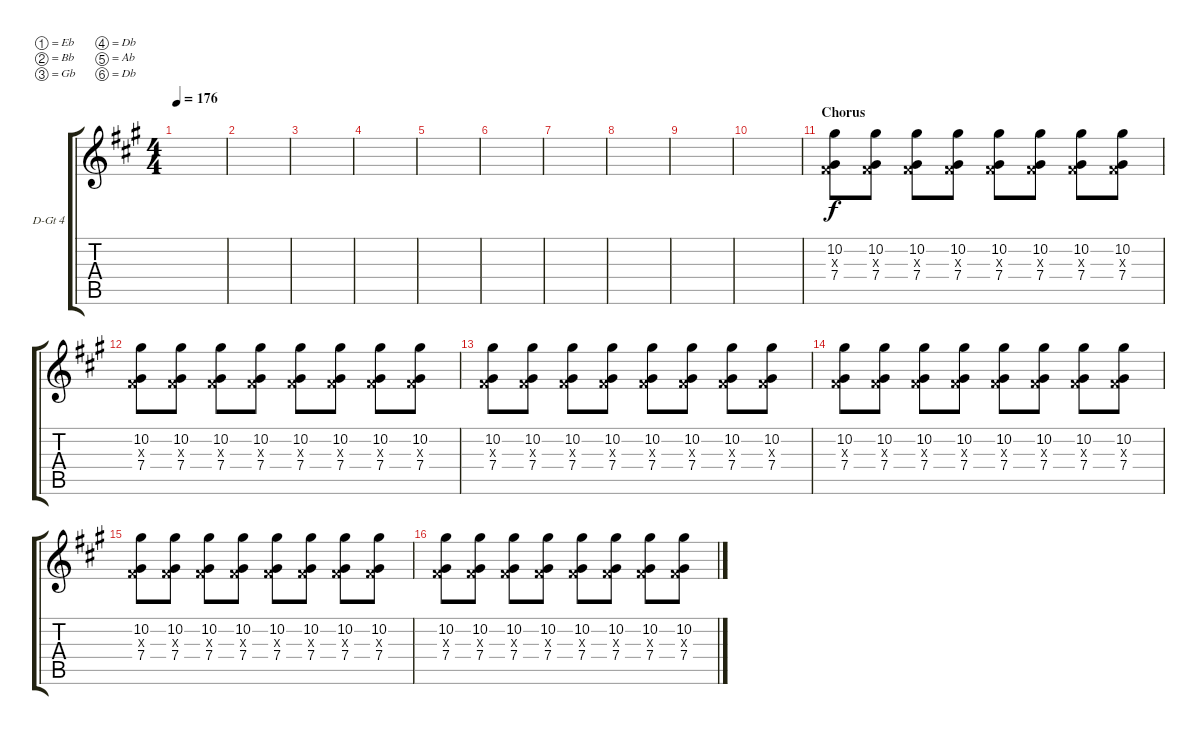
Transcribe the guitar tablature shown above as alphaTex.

\defaultSystemsLayout 4
\bracketExtendMode groupsimilarinstruments
\firstSystemTrackNameOrientation horizontal
\otherSystemsTrackNameOrientation horizontal
\track ("Distortion Guitar 4" "D-Gt 4") {instrument distortionguitar}
\staff {score tabs}
\tuning (Eb4 Bb3 Gb3 Db3 Ab2 Db2)
\ts (4 4)
\tempo 176
\clef g2
\ks a
|
|
|
|
|
|
|
|
|
|
\section ("" "Chorus")
(10.2 0.3{x} 7.4).8 (10.2 0.3{x} 7.4).8 (10.2 0.3{x} 7.4).8 (10.2 0.3{x} 7.4).8 (10.2 0.3{x} 7.4).8 (10.2 0.3{x} 7.4).8 (10.2 0.3{x} 7.4).8 (10.2 0.3{x} 7.4).8 |
(7.4 0.3{x} 10.2).8 (7.4 0.3{x} 10.2).8 (7.4 0.3{x} 10.2).8 (7.4 0.3{x} 10.2).8 (7.4 0.3{x} 10.2).8 (7.4 0.3{x} 10.2).8 (7.4 0.3{x} 10.2).8 (7.4 0.3{x} 10.2).8 |
(10.2 0.3{x} 7.4).8 (10.2 0.3{x} 7.4).8 (10.2 0.3{x} 7.4).8 (10.2 0.3{x} 7.4).8 (10.2 0.3{x} 7.4).8 (10.2 0.3{x} 7.4).8 (10.2 0.3{x} 7.4).8 (10.2 0.3{x} 7.4).8 |
(7.4 0.3{x} 10.2).8 (7.4 0.3{x} 10.2).8 (7.4 0.3{x} 10.2).8 (7.4 0.3{x} 10.2).8 (7.4 0.3{x} 10.2).8 (7.4 0.3{x} 10.2).8 (7.4 0.3{x} 10.2).8 (7.4 0.3{x} 10.2).8 |
(10.2 0.3{x} 7.4).8 (10.2 0.3{x} 7.4).8 (10.2 0.3{x} 7.4).8 (10.2 0.3{x} 7.4).8 (10.2 0.3{x} 7.4).8 (10.2 0.3{x} 7.4).8 (10.2 0.3{x} 7.4).8 (10.2 0.3{x} 7.4).8 |
(7.4 0.3{x} 10.2).8 (7.4 0.3{x} 10.2).8 (7.4 0.3{x} 10.2).8 (7.4 0.3{x} 10.2).8 (7.4 0.3{x} 10.2).8 (7.4 0.3{x} 10.2).8 (7.4 0.3{x} 10.2).8 (7.4 0.3{x} 10.2).8
